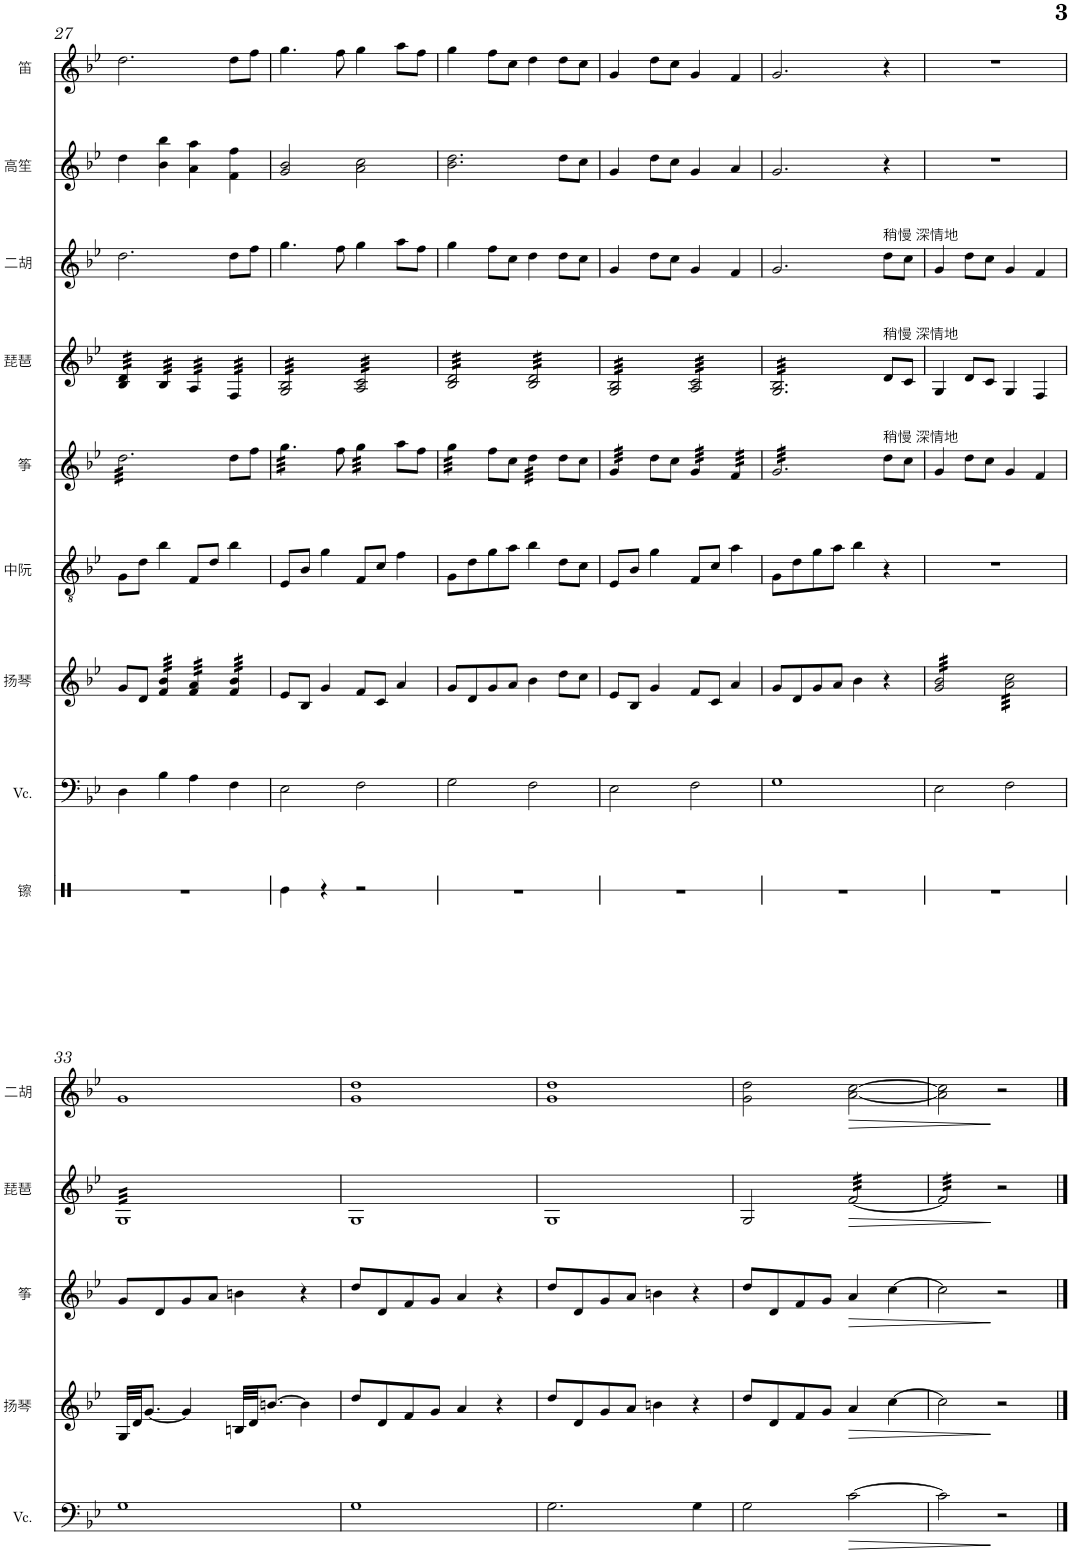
**kern	**dynam	**kern	**dynam	**kern	**kern	**dynam	**kern	**dynam	**kern	**dynam	**kern	**kern
*part8	*part8	*part7	*part7	*part6	*part5	*part5	*part4	*part4	*part3	*part3	*part2	*part1
*staff8	*staff8	*staff7	*staff7	*staff6	*staff5	*staff5	*staff4	*staff4	*staff3	*staff3	*staff2	*staff1
*I"大提琴	*	*I"扬琴	*	*I"中阮	*I"古筝	*	*I"琵琶	*	*I"二胡	*	*I"高音笙	*I"笛
!!LO:PB:g=z
*clefF4	*	*clefG2	*	*clefGv2	*clefG2	*	*clefG2	*	*clefG2	*	*clefG2	*clefG2
*	*	*	*	*	*	*	*	*	*	*	*	*Trd-7c-12
*k[b-e-]	*	*k[b-e-]	*	*k[b-e-]	*k[b-e-]	*	*k[b-e-]	*	*k[b-e-]	*	*k[b-e-]	*k[b-e-]
*M4/4	*	*M4/4	*	*M4/4	*M4/4	*	*M4/4	*	*M4/4	*	*M4/4	*M4/4
=27	=27	=27	=27	=27	=27	=27	=27	=27	=27	=27	=27	=27
*	*	*	*	*	*tremolo	*	*	*	*	*	*	*
*	*	*	*	*	*	*	*tremolo	*	*	*	*	*
4D\	.	8g/L	.	8G\L	32dd\LLL	.	32B-/ 32d/LLL	.	2.dd\	.	4dd\	2.dd\
.	.	.	.	.	32dd\	.	32B-/ 32d/	.	.	.	.	.
.	.	.	.	.	32dd\	.	32B-/ 32d/	.	.	.	.	.
.	.	.	.	.	32dd\	.	32B-/ 32d/	.	.	.	.	.
.	.	8d/J	.	8d\J	32dd\	.	32B-/ 32d/	.	.	.	.	.
.	.	.	.	.	32dd\	.	32B-/ 32d/	.	.	.	.	.
.	.	.	.	.	32dd\	.	32B-/ 32d/	.	.	.	.	.
.	.	.	.	.	32dd\	.	32B-/ 32d/JJJ	.	.	.	.	.
*	*	*tremolo	*	*	*	*	*	*	*	*	*	*
4B-\	.	32f/ 32b-/LLL	.	4b-\	32dd\	.	32B-/LLL	.	.	.	4b-\ 4bb-\	.
.	.	32f/ 32b-/	.	.	32dd\	.	32B-/	.	.	.	.	.
.	.	32f/ 32b-/	.	.	32dd\	.	32B-/	.	.	.	.	.
.	.	32f/ 32b-/	.	.	32dd\	.	32B-/	.	.	.	.	.
.	.	32f/ 32b-/	.	.	32dd\	.	32B-/	.	.	.	.	.
.	.	32f/ 32b-/	.	.	32dd\	.	32B-/	.	.	.	.	.
.	.	32f/ 32b-/	.	.	32dd\	.	32B-/	.	.	.	.	.
.	.	32f/ 32b-/JJJ	.	.	32dd\	.	32B-/JJJ	.	.	.	.	.
4A\	.	32f/ 32a/LLL	.	8F/L	32dd\	.	32A/LLL	.	.	.	4a\ 4aa\	.
.	.	32f/ 32a/	.	.	32dd\	.	32A/	.	.	.	.	.
.	.	32f/ 32a/	.	.	32dd\	.	32A/	.	.	.	.	.
.	.	32f/ 32a/	.	.	32dd\	.	32A/	.	.	.	.	.
.	.	32f/ 32a/	.	8d/J	32dd\	.	32A/	.	.	.	.	.
.	.	32f/ 32a/	.	.	32dd\	.	32A/	.	.	.	.	.
.	.	32f/ 32a/	.	.	32dd\	.	32A/	.	.	.	.	.
.	.	32f/ 32a/JJJ	.	.	32dd\JJJ	.	32A/JJJ	.	.	.	.	.
*	*	*	*	*	*Xtremolo	*	*	*	*	*	*	*
4F\	.	32f/ 32b-/LLL	.	4b-\	8dd\L	.	32F/LLL	.	8dd\L	.	4f\ 4ff\	8dd\L
.	.	32f/ 32b-/	.	.	.	.	32F/	.	.	.	.	.
.	.	32f/ 32b-/	.	.	.	.	32F/	.	.	.	.	.
.	.	32f/ 32b-/	.	.	.	.	32F/	.	.	.	.	.
.	.	32f/ 32b-/	.	.	8ff\J	.	32F/	.	8ff\J	.	.	8ff\J
.	.	32f/ 32b-/	.	.	.	.	32F/	.	.	.	.	.
.	.	32f/ 32b-/	.	.	.	.	32F/	.	.	.	.	.
.	.	32f/ 32b-/JJJ	.	.	.	.	32F/JJJ	.	.	.	.	.
*	*	*Xtremolo	*	*	*	*	*	*	*	*	*	*
=28	=28	=28	=28	=28	=28	=28	=28	=28	=28	=28	=28	=28
*	*	*	*	*	*tremolo	*	*	*	*	*	*	*
2E-\	.	8e-/L	.	8E-/L	32gg\LLL	.	32G/ 32B-/LLL	.	4.gg\	.	2g/ 2b-/	4.gg\
.	.	.	.	.	32gg\	.	32G/ 32B-/	.	.	.	.	.
.	.	.	.	.	32gg\	.	32G/ 32B-/	.	.	.	.	.
.	.	.	.	.	32gg\	.	32G/ 32B-/	.	.	.	.	.
.	.	8B-/J	.	8B-/J	32gg\	.	32G/ 32B-/	.	.	.	.	.
.	.	.	.	.	32gg\	.	32G/ 32B-/	.	.	.	.	.
.	.	.	.	.	32gg\	.	32G/ 32B-/	.	.	.	.	.
.	.	.	.	.	32gg\	.	32G/ 32B-/	.	.	.	.	.
.	.	4g/	.	4g\	32gg\	.	32G/ 32B-/	.	.	.	.	.
.	.	.	.	.	32gg\	.	32G/ 32B-/	.	.	.	.	.
.	.	.	.	.	32gg\	.	32G/ 32B-/	.	.	.	.	.
.	.	.	.	.	32gg\JJJ	.	32G/ 32B-/	.	.	.	.	.
*	*	*	*	*	*Xtremolo	*	*	*	*	*	*	*
.	.	.	.	.	8ff\	.	32G/ 32B-/	.	8ff\	.	.	8ff\
.	.	.	.	.	.	.	32G/ 32B-/	.	.	.	.	.
.	.	.	.	.	.	.	32G/ 32B-/	.	.	.	.	.
.	.	.	.	.	.	.	32G/ 32B-/JJJ	.	.	.	.	.
*	*	*	*	*	*tremolo	*	*	*	*	*	*	*
2F\	.	8f/L	.	8F/L	32gg\LLL	.	32A/ 32c/LLL	.	4gg\	.	2a\ 2cc\	4gg\
.	.	.	.	.	32gg\	.	32A/ 32c/	.	.	.	.	.
.	.	.	.	.	32gg\	.	32A/ 32c/	.	.	.	.	.
.	.	.	.	.	32gg\	.	32A/ 32c/	.	.	.	.	.
.	.	8c/J	.	8c/J	32gg\	.	32A/ 32c/	.	.	.	.	.
.	.	.	.	.	32gg\	.	32A/ 32c/	.	.	.	.	.
.	.	.	.	.	32gg\	.	32A/ 32c/	.	.	.	.	.
.	.	.	.	.	32gg\JJJ	.	32A/ 32c/	.	.	.	.	.
*	*	*	*	*	*Xtremolo	*	*	*	*	*	*	*
.	.	4a/	.	4f\	8aa\L	.	32A/ 32c/	.	8aa\L	.	.	8aa\L
.	.	.	.	.	.	.	32A/ 32c/	.	.	.	.	.
.	.	.	.	.	.	.	32A/ 32c/	.	.	.	.	.
.	.	.	.	.	.	.	32A/ 32c/	.	.	.	.	.
.	.	.	.	.	8ff\J	.	32A/ 32c/	.	8ff\J	.	.	8ff\J
.	.	.	.	.	.	.	32A/ 32c/	.	.	.	.	.
.	.	.	.	.	.	.	32A/ 32c/	.	.	.	.	.
.	.	.	.	.	.	.	32A/ 32c/JJJ	.	.	.	.	.
=29	=29	=29	=29	=29	=29	=29	=29	=29	=29	=29	=29	=29
*	*	*	*	*	*tremolo	*	*	*	*	*	*	*
2G\	.	8g/L	.	8G\L	32gg\LLL	.	32B-/ 32d/LLL	.	4gg\	.	2.b-\ 2.dd\	4gg\
.	.	.	.	.	32gg\	.	32B-/ 32d/	.	.	.	.	.
.	.	.	.	.	32gg\	.	32B-/ 32d/	.	.	.	.	.
.	.	.	.	.	32gg\	.	32B-/ 32d/	.	.	.	.	.
.	.	8d/	.	8d\	32gg\	.	32B-/ 32d/	.	.	.	.	.
.	.	.	.	.	32gg\	.	32B-/ 32d/	.	.	.	.	.
.	.	.	.	.	32gg\	.	32B-/ 32d/	.	.	.	.	.
.	.	.	.	.	32gg\JJJ	.	32B-/ 32d/	.	.	.	.	.
*	*	*	*	*	*Xtremolo	*	*	*	*	*	*	*
.	.	8g/	.	8g\	8ff\L	.	32B-/ 32d/	.	8ff\L	.	.	8ff\L
.	.	.	.	.	.	.	32B-/ 32d/	.	.	.	.	.
.	.	.	.	.	.	.	32B-/ 32d/	.	.	.	.	.
.	.	.	.	.	.	.	32B-/ 32d/	.	.	.	.	.
.	.	8a/J	.	8a\J	8cc\J	.	32B-/ 32d/	.	8cc\J	.	.	8cc\J
.	.	.	.	.	.	.	32B-/ 32d/	.	.	.	.	.
.	.	.	.	.	.	.	32B-/ 32d/	.	.	.	.	.
.	.	.	.	.	.	.	32B-/ 32d/JJJ	.	.	.	.	.
*	*	*	*	*	*tremolo	*	*	*	*	*	*	*
2F\	.	4b-\	.	4b-\	32dd\LLL	.	32B-/ 32d/LLL	.	4dd\	.	.	4dd\
.	.	.	.	.	32dd\	.	32B-/ 32d/	.	.	.	.	.
.	.	.	.	.	32dd\	.	32B-/ 32d/	.	.	.	.	.
.	.	.	.	.	32dd\	.	32B-/ 32d/	.	.	.	.	.
.	.	.	.	.	32dd\	.	32B-/ 32d/	.	.	.	.	.
.	.	.	.	.	32dd\	.	32B-/ 32d/	.	.	.	.	.
.	.	.	.	.	32dd\	.	32B-/ 32d/	.	.	.	.	.
.	.	.	.	.	32dd\JJJ	.	32B-/ 32d/	.	.	.	.	.
*	*	*	*	*	*Xtremolo	*	*	*	*	*	*	*
.	.	8dd\L	.	8d\L	8dd\L	.	32B-/ 32d/	.	8dd\L	.	8dd\L	8dd\L
.	.	.	.	.	.	.	32B-/ 32d/	.	.	.	.	.
.	.	.	.	.	.	.	32B-/ 32d/	.	.	.	.	.
.	.	.	.	.	.	.	32B-/ 32d/	.	.	.	.	.
.	.	8cc\J	.	8c\J	8cc\J	.	32B-/ 32d/	.	8cc\J	.	8cc\J	8cc\J
.	.	.	.	.	.	.	32B-/ 32d/	.	.	.	.	.
.	.	.	.	.	.	.	32B-/ 32d/	.	.	.	.	.
.	.	.	.	.	.	.	32B-/ 32d/JJJ	.	.	.	.	.
=30	=30	=30	=30	=30	=30	=30	=30	=30	=30	=30	=30	=30
*	*	*	*	*	*tremolo	*	*	*	*	*	*	*
2E-\	.	8e-/L	.	8E-/L	32g/LLL	.	32G/ 32B-/LLL	.	4g/	.	4g/	4g/
.	.	.	.	.	32g/	.	32G/ 32B-/	.	.	.	.	.
.	.	.	.	.	32g/	.	32G/ 32B-/	.	.	.	.	.
.	.	.	.	.	32g/	.	32G/ 32B-/	.	.	.	.	.
.	.	8B-/J	.	8B-/J	32g/	.	32G/ 32B-/	.	.	.	.	.
.	.	.	.	.	32g/	.	32G/ 32B-/	.	.	.	.	.
.	.	.	.	.	32g/	.	32G/ 32B-/	.	.	.	.	.
.	.	.	.	.	32g/JJJ	.	32G/ 32B-/	.	.	.	.	.
*	*	*	*	*	*Xtremolo	*	*	*	*	*	*	*
.	.	4g/	.	4g\	8dd\L	.	32G/ 32B-/	.	8dd\L	.	8dd\L	8dd\L
.	.	.	.	.	.	.	32G/ 32B-/	.	.	.	.	.
.	.	.	.	.	.	.	32G/ 32B-/	.	.	.	.	.
.	.	.	.	.	.	.	32G/ 32B-/	.	.	.	.	.
.	.	.	.	.	8cc\J	.	32G/ 32B-/	.	8cc\J	.	8cc\J	8cc\J
.	.	.	.	.	.	.	32G/ 32B-/	.	.	.	.	.
.	.	.	.	.	.	.	32G/ 32B-/	.	.	.	.	.
.	.	.	.	.	.	.	32G/ 32B-/JJJ	.	.	.	.	.
*	*	*	*	*	*tremolo	*	*	*	*	*	*	*
2F\	.	8f/L	.	8F/L	32g/LLL	.	32A/ 32c/LLL	.	4g/	.	4g/	4g/
.	.	.	.	.	32g/	.	32A/ 32c/	.	.	.	.	.
.	.	.	.	.	32g/	.	32A/ 32c/	.	.	.	.	.
.	.	.	.	.	32g/	.	32A/ 32c/	.	.	.	.	.
.	.	8c/J	.	8c/J	32g/	.	32A/ 32c/	.	.	.	.	.
.	.	.	.	.	32g/	.	32A/ 32c/	.	.	.	.	.
.	.	.	.	.	32g/	.	32A/ 32c/	.	.	.	.	.
.	.	.	.	.	32g/JJJ	.	32A/ 32c/	.	.	.	.	.
.	.	4a/	.	4a\	32f/LLL	.	32A/ 32c/	.	4f/	.	4a/	4f/
.	.	.	.	.	32f/	.	32A/ 32c/	.	.	.	.	.
.	.	.	.	.	32f/	.	32A/ 32c/	.	.	.	.	.
.	.	.	.	.	32f/	.	32A/ 32c/	.	.	.	.	.
.	.	.	.	.	32f/	.	32A/ 32c/	.	.	.	.	.
.	.	.	.	.	32f/	.	32A/ 32c/	.	.	.	.	.
.	.	.	.	.	32f/	.	32A/ 32c/	.	.	.	.	.
.	.	.	.	.	32f/JJJ	.	32A/ 32c/JJJ	.	.	.	.	.
=31	=31	=31	=31	=31	=31	=31	=31	=31	=31	=31	=31	=31
1G	.	8g/L	.	8G\L	32g/LLL	.	32G/ 32B-/LLL	.	2.g/	.	2.g/	2.g/
.	.	.	.	.	32g/	.	32G/ 32B-/	.	.	.	.	.
.	.	.	.	.	32g/	.	32G/ 32B-/	.	.	.	.	.
.	.	.	.	.	32g/	.	32G/ 32B-/	.	.	.	.	.
.	.	8d/	.	8d\	32g/	.	32G/ 32B-/	.	.	.	.	.
.	.	.	.	.	32g/	.	32G/ 32B-/	.	.	.	.	.
.	.	.	.	.	32g/	.	32G/ 32B-/	.	.	.	.	.
.	.	.	.	.	32g/	.	32G/ 32B-/	.	.	.	.	.
.	.	8g/	.	8g\	32g/	.	32G/ 32B-/	.	.	.	.	.
.	.	.	.	.	32g/	.	32G/ 32B-/	.	.	.	.	.
.	.	.	.	.	32g/	.	32G/ 32B-/	.	.	.	.	.
.	.	.	.	.	32g/	.	32G/ 32B-/	.	.	.	.	.
.	.	8a/J	.	8a\J	32g/	.	32G/ 32B-/	.	.	.	.	.
.	.	.	.	.	32g/	.	32G/ 32B-/	.	.	.	.	.
.	.	.	.	.	32g/	.	32G/ 32B-/	.	.	.	.	.
.	.	.	.	.	32g/	.	32G/ 32B-/	.	.	.	.	.
.	.	4b-\	.	4b-\	32g/	.	32G/ 32B-/	.	.	.	.	.
.	.	.	.	.	32g/	.	32G/ 32B-/	.	.	.	.	.
.	.	.	.	.	32g/	.	32G/ 32B-/	.	.	.	.	.
.	.	.	.	.	32g/	.	32G/ 32B-/	.	.	.	.	.
.	.	.	.	.	32g/	.	32G/ 32B-/	.	.	.	.	.
.	.	.	.	.	32g/	.	32G/ 32B-/	.	.	.	.	.
.	.	.	.	.	32g/	.	32G/ 32B-/	.	.	.	.	.
.	.	.	.	.	32g/JJJ	.	32G/ 32B-/JJJ	.	.	.	.	.
*	*	*	*	*	*	*	*Xtremolo	*	*	*	*	*
*	*	*	*	*	*Xtremolo	*	*	*	*	*	*	*
!	!	!	!	!	!	!	!	!	!LO:TX:a:t=稍慢 深情地	!	!	!
!	!	!	!	!	!	!	!LO:TX:a:t=稍慢 深情地	!	!	!	!	!
!	!	!	!	!	!LO:TX:a:t=稍慢 深情地	!	!	!	!	!	!	!
.	.	4r	.	4r	8dd\L	.	8d/L	.	8dd\L	.	4r	4r
.	.	.	.	.	8cc\J	.	8c/J	.	8cc\J	.	.	.
=32	=32	=32	=32	=32	=32	=32	=32	=32	=32	=32	=32	=32
*	*	*tremolo	*	*	*	*	*	*	*	*	*	*
2E-\	.	32g/ 32b-/LLL	.	1r	4g/	.	4G/	.	4g/	.	1r	1r
.	.	32g/ 32b-/	.	.	.	.	.	.	.	.	.	.
.	.	32g/ 32b-/	.	.	.	.	.	.	.	.	.	.
.	.	32g/ 32b-/	.	.	.	.	.	.	.	.	.	.
.	.	32g/ 32b-/	.	.	.	.	.	.	.	.	.	.
.	.	32g/ 32b-/	.	.	.	.	.	.	.	.	.	.
.	.	32g/ 32b-/	.	.	.	.	.	.	.	.	.	.
.	.	32g/ 32b-/	.	.	.	.	.	.	.	.	.	.
.	.	32g/ 32b-/	.	.	8dd\L	.	8d/L	.	8dd\L	.	.	.
.	.	32g/ 32b-/	.	.	.	.	.	.	.	.	.	.
.	.	32g/ 32b-/	.	.	.	.	.	.	.	.	.	.
.	.	32g/ 32b-/	.	.	.	.	.	.	.	.	.	.
.	.	32g/ 32b-/	.	.	8cc\J	.	8c/J	.	8cc\J	.	.	.
.	.	32g/ 32b-/	.	.	.	.	.	.	.	.	.	.
.	.	32g/ 32b-/	.	.	.	.	.	.	.	.	.	.
.	.	32g/ 32b-/JJJ	.	.	.	.	.	.	.	.	.	.
2F\	.	32a\ 32cc\LLL	.	.	4g/	.	4G/	.	4g/	.	.	.
.	.	32a\ 32cc\	.	.	.	.	.	.	.	.	.	.
.	.	32a\ 32cc\	.	.	.	.	.	.	.	.	.	.
.	.	32a\ 32cc\	.	.	.	.	.	.	.	.	.	.
.	.	32a\ 32cc\	.	.	.	.	.	.	.	.	.	.
.	.	32a\ 32cc\	.	.	.	.	.	.	.	.	.	.
.	.	32a\ 32cc\	.	.	.	.	.	.	.	.	.	.
.	.	32a\ 32cc\	.	.	.	.	.	.	.	.	.	.
.	.	32a\ 32cc\	.	.	4f/	.	4F/	.	4f/	.	.	.
.	.	32a\ 32cc\	.	.	.	.	.	.	.	.	.	.
.	.	32a\ 32cc\	.	.	.	.	.	.	.	.	.	.
.	.	32a\ 32cc\	.	.	.	.	.	.	.	.	.	.
.	.	32a\ 32cc\	.	.	.	.	.	.	.	.	.	.
.	.	32a\ 32cc\	.	.	.	.	.	.	.	.	.	.
.	.	32a\ 32cc\	.	.	.	.	.	.	.	.	.	.
.	.	32a\ 32cc\JJJ	.	.	.	.	.	.	.	.	.	.
*	*	*Xtremolo	*	*	*	*	*	*	*	*	*	*
!!LO:LB:g=z
=33	=33	=33	=33	=33	=33	=33	=33	=33	=33	=33	=33	=33
*	*	*	*	*	*	*	*tremolo	*	*	*	*	*
1G	.	32G/LLL	.	1r	8g/L	.	32GLLL	.	1g	.	1r	1r
.	.	32d/JJ	.	.	.	.	32G	.	.	.	.	.
.	.	[8.g/J	.	.	.	.	32G	.	.	.	.	.
.	.	.	.	.	.	.	32G	.	.	.	.	.
.	.	.	.	.	8d/	.	32G	.	.	.	.	.
.	.	.	.	.	.	.	32G	.	.	.	.	.
.	.	.	.	.	.	.	32G	.	.	.	.	.
.	.	.	.	.	.	.	32G	.	.	.	.	.
.	.	4g/]	.	.	8g/	.	32G	.	.	.	.	.
.	.	.	.	.	.	.	32G	.	.	.	.	.
.	.	.	.	.	.	.	32G	.	.	.	.	.
.	.	.	.	.	.	.	32G	.	.	.	.	.
.	.	.	.	.	8a/J	.	32G	.	.	.	.	.
.	.	.	.	.	.	.	32G	.	.	.	.	.
.	.	.	.	.	.	.	32G	.	.	.	.	.
.	.	.	.	.	.	.	32G	.	.	.	.	.
.	.	32Bn/LLL	.	.	4bn\	.	32G	.	.	.	.	.
.	.	32d/JJ	.	.	.	.	32G	.	.	.	.	.
.	.	[8.bn/J	.	.	.	.	32G	.	.	.	.	.
.	.	.	.	.	.	.	32G	.	.	.	.	.
.	.	.	.	.	.	.	32G	.	.	.	.	.
.	.	.	.	.	.	.	32G	.	.	.	.	.
.	.	.	.	.	.	.	32G	.	.	.	.	.
.	.	.	.	.	.	.	32G	.	.	.	.	.
.	.	4b\]	.	.	4r	.	32G	.	.	.	.	.
.	.	.	.	.	.	.	32G	.	.	.	.	.
.	.	.	.	.	.	.	32G	.	.	.	.	.
.	.	.	.	.	.	.	32G	.	.	.	.	.
.	.	.	.	.	.	.	32G	.	.	.	.	.
.	.	.	.	.	.	.	32G	.	.	.	.	.
.	.	.	.	.	.	.	32G	.	.	.	.	.
.	.	.	.	.	.	.	32GJJJ	.	.	.	.	.
*	*	*	*	*	*	*	*Xtremolo	*	*	*	*	*
=34	=34	=34	=34	=34	=34	=34	=34	=34	=34	=34	=34	=34
1G	.	8dd/L	.	1r	8dd/L	.	1G	.	1g 1dd	.	1r	1r
.	.	8d/	.	.	8d/	.	.	.	.	.	.	.
.	.	8f/	.	.	8f/	.	.	.	.	.	.	.
.	.	8g/J	.	.	8g/J	.	.	.	.	.	.	.
.	.	4a/	.	.	4a/	.	.	.	.	.	.	.
.	.	4r	.	.	4r	.	.	.	.	.	.	.
=35	=35	=35	=35	=35	=35	=35	=35	=35	=35	=35	=35	=35
2.G\	.	8dd/L	.	1r	8dd/L	.	1G	.	1g 1dd	.	1r	1r
.	.	8d/	.	.	8d/	.	.	.	.	.	.	.
.	.	8g/	.	.	8g/	.	.	.	.	.	.	.
.	.	8a/J	.	.	8a/J	.	.	.	.	.	.	.
.	.	4bn\	.	.	4bn\	.	.	.	.	.	.	.
4G\	.	4r	.	.	4r	.	.	.	.	.	.	.
=36	=36	=36	=36	=36	=36	=36	=36	=36	=36	=36	=36	=36
2G\	.	8dd/L	.	1r	8dd/L	.	2G/	.	2g\ 2dd\	.	1r	1r
.	.	8d/	.	.	8d/	.	.	.	.	.	.	.
.	.	8f/	.	.	8f/	.	.	.	.	.	.	.
.	.	8g/J	.	.	8g/J	.	.	.	.	.	.	.
!	!LO:HP:b	!	!LO:HP:b	!	!	!LO:HP:b	!	!LO:HP:b	!	!LO:HP:b	!	!
*	*	*	*	*	*	*	*tremolo	*	*	*	*	*
[2c\	>	4a/	>	.	4a/	>	[32f/LLL	>	[2a\ [2cc\	>	.	.
.	.	.	.	.	.	.	32f/	.	.	.	.	.
.	.	.	.	.	.	.	32f/	.	.	.	.	.
.	.	.	.	.	.	.	32f/	.	.	.	.	.
.	.	.	.	.	.	.	32f/	.	.	.	.	.
.	.	.	.	.	.	.	32f/	.	.	.	.	.
.	.	.	.	.	.	.	32f/	.	.	.	.	.
.	.	.	.	.	.	.	32f/	.	.	.	.	.
.	.	[4cc\	.	.	[4cc\	.	32f/	.	.	.	.	.
.	.	.	.	.	.	.	32f/	.	.	.	.	.
.	.	.	.	.	.	.	32f/	.	.	.	.	.
.	.	.	.	.	.	.	32f/	.	.	.	.	.
.	.	.	.	.	.	.	32f/	.	.	.	.	.
.	.	.	.	.	.	.	32f/	.	.	.	.	.
.	.	.	.	.	.	.	32f/	.	.	.	.	.
.	.	.	.	.	.	.	32f/JJJ	.	.	.	.	.
=37	=37	=37	=37	=37	=37	=37	=37	=37	=37	=37	=37	=37
2c\]	.	2cc\]	.	1r	2cc\]	.	32f/]LLL	.	2a\] 2cc\]	.	1r	1r
.	.	.	.	.	.	.	32f/	.	.	.	.	.
.	.	.	.	.	.	.	32f/	.	.	.	.	.
.	.	.	.	.	.	.	32f/	.	.	.	.	.
.	.	.	.	.	.	.	32f/	.	.	.	.	.
.	.	.	.	.	.	.	32f/	.	.	.	.	.
.	.	.	.	.	.	.	32f/	.	.	.	.	.
.	.	.	.	.	.	.	32f/	.	.	.	.	.
.	.	.	.	.	.	.	32f/	.	.	.	.	.
.	.	.	.	.	.	.	32f/	.	.	.	.	.
.	.	.	.	.	.	.	32f/	.	.	.	.	.
.	.	.	.	.	.	.	32f/	.	.	.	.	.
.	.	.	.	.	.	.	32f/	.	.	.	.	.
.	.	.	.	.	.	.	32f/	.	.	.	.	.
.	.	.	.	.	.	.	32f/	.	.	.	.	.
.	.	.	.	.	.	.	32f/JJJ	.	.	.	.	.
*	*	*	*	*	*	*	*Xtremolo	*	*	*	*	*
2r	]	2r	]	.	2r	]	2r	]	2r	]	.	.
==	==	==	==	==	==	==	==	==	==	==	==	==
*-	*-	*-	*-	*-	*-	*-	*-	*-	*-	*-	*-	*-
